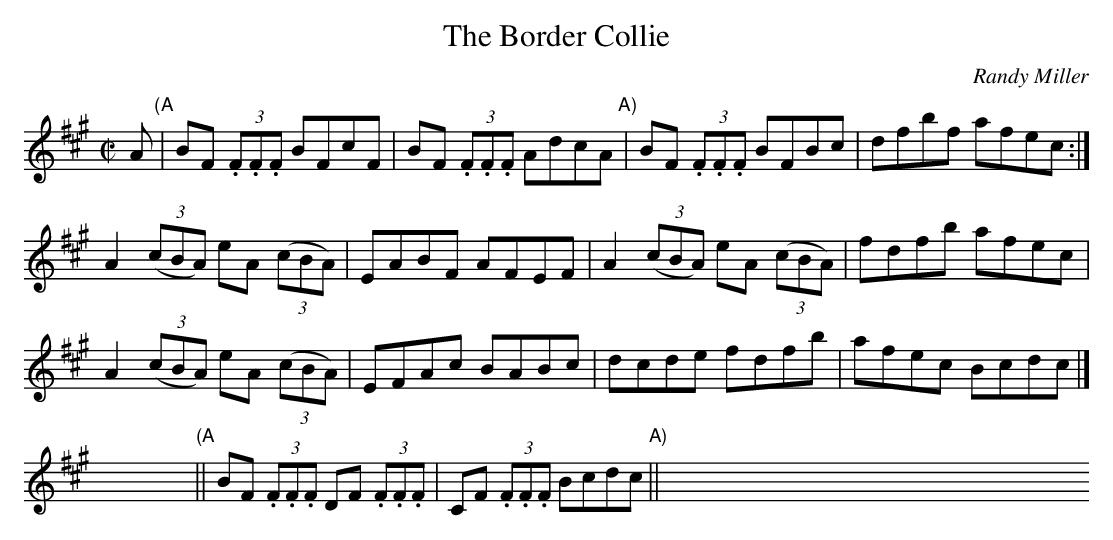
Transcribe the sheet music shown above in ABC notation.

X:1
U: ~ = !turn!
T:The Border Collie
C:Randy Miller
L:1/8
M:C|
K:A
A "(A"| BF (3.F.F.F BFcF | BF (3.F.F.F AdcA "A)"| BF (3.F.F.F BFBc | dfbf afec :|
A2 ((3cBA) eA ((3cBA) | EABF AFEF | A2 ((3cBA) eA ((3cBA) | fdfb afec |
A2 ((3cBA) eA ((3cBA) | EFAc BABc | dcde fdfb | afec Bcdc |]
x4 x4 "(A"|| BF (3.F.F.F DF (3.F.F.F | CF (3.F.F.F Bcdc "A)"|| x8 x8 [|] x8 x8 [|] x8 x8 [|]
